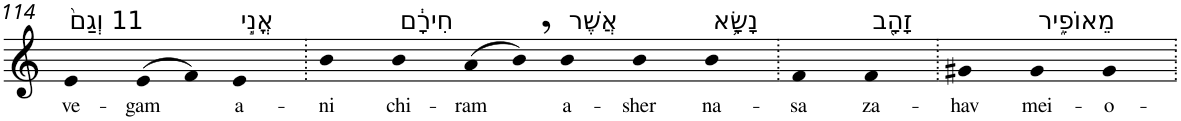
**kern	**text
*part1	*part1
*staff1	*staff1
*I"Piano	*
*I'Pno	*
!!LO:PB:g=z
*clefG2	*
*k[]	*
=114	=114
!LO:TX:a:t=11 וְגַם֙	!
!	!LO:LY:b
4e	ve-
!	!LO:LY:b
(>8e	-gam
8f)	.
!LO:TX:a:t=אֳנִ֣י	!
!	!LO:LY:b
4e	a-
=115.	=115.
!	!LO:LY:b
4b	-ni
!LO:TX:a:t=חִירָ֔ם	!
!	!LO:LY:b
4b	chi-
!	!LO:LY:b
(>8a	-ram
8b,)	.
!LO:TX:a:t=אֲשֶׁר	!
!	!LO:LY:b
4b	a-
!	!LO:LY:b
4b	-sher
!LO:TX:a:t=נָשָׂ֥א	!
!	!LO:LY:b
4b	na-
=116.	=116.
!	!LO:LY:b
4f	-sa
!LO:TX:a:t=זָהָ֖ב	!
!	!LO:LY:b
4f	za-
=117.	=117.
!	!LO:LY:b
4g#X	-hav
!LO:TX:a:t=מֵאוֹפִ֑יר	!
!	!LO:LY:b
4g#	mei-
!	!LO:LY:b
4g#	-o-
=.	=.
*-	*-
